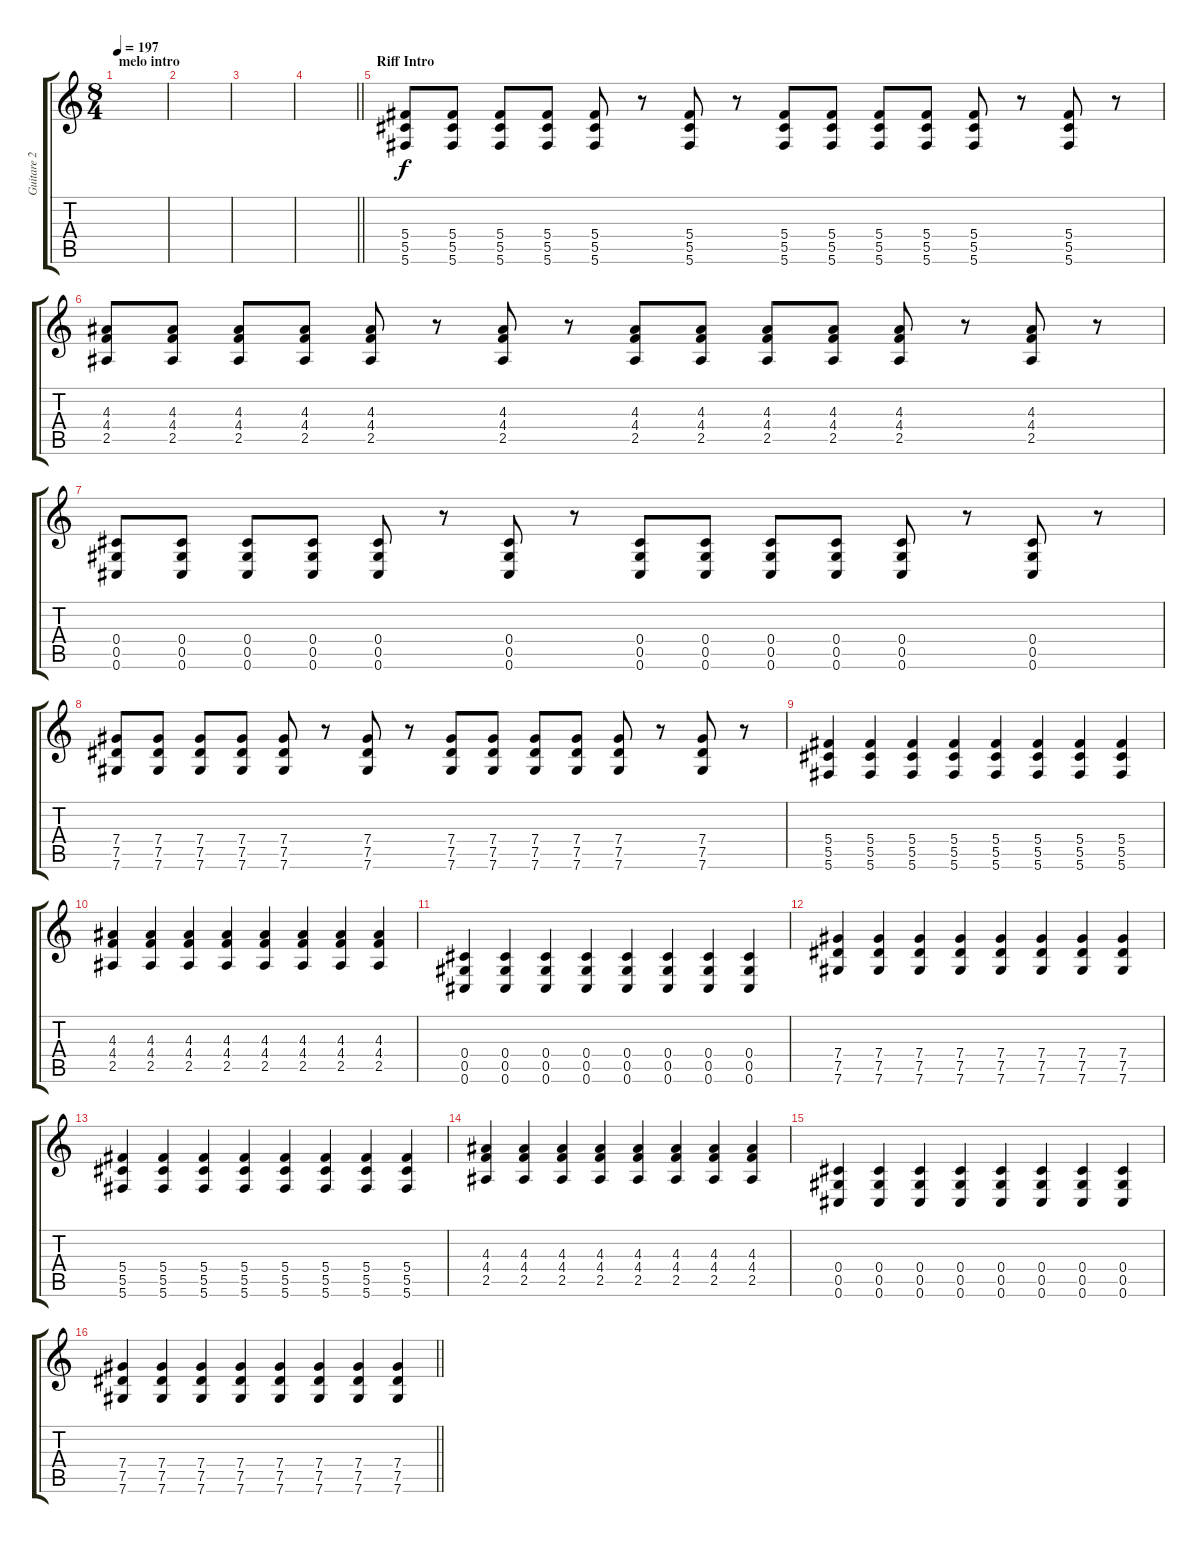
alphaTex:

\track ("Guitare 2" "Guitare 2") {instrument distortionguitar}
\staff {score tabs}
\tuning (Eb4 Bb3 Gb3 Db3 Ab2 Db2) {hide}
\ts (8 4)
\section ("" "melo intro")
\tempo 197
\clef g2
\ks c
|
|
|
\barLineRight lightlight
|
\section ("" "Riff Intro")
(5.4 5.5 5.6).8 (5.4 5.5 5.6).8 (5.4 5.5 5.6).8 (5.4 5.5 5.6).8 (5.4 5.5 5.6).8 r.8 (5.4 5.5 5.6).8 r.8 (5.4 5.5 5.6).8 (5.4 5.5 5.6).8 (5.4 5.5 5.6).8 (5.4 5.5 5.6).8 (5.4 5.5 5.6).8 r.8 (5.4 5.5 5.6).8 r.8 |
(4.3 4.4 2.5).8 (4.3 4.4 2.5).8 (4.3 4.4 2.5).8 (4.3 4.4 2.5).8 (4.3 4.4 2.5).8 r.8 (4.3 4.4 2.5).8 r.8 (4.3 4.4 2.5).8 (4.3 4.4 2.5).8 (4.3 4.4 2.5).8 (4.3 4.4 2.5).8 (4.3 4.4 2.5).8 r.8 (4.3 4.4 2.5).8 r.8 |
(0.4 0.5 0.6).8 (0.4 0.5 0.6).8 (0.4 0.5 0.6).8 (0.4 0.5 0.6).8 (0.4 0.5 0.6).8 r.8 (0.4 0.5 0.6).8 r.8 (0.4 0.5 0.6).8 (0.4 0.5 0.6).8 (0.4 0.5 0.6).8 (0.4 0.5 0.6).8 (0.4 0.5 0.6).8 r.8 (0.4 0.5 0.6).8 r.8 |
(7.4 7.5 7.6).8 (7.4 7.5 7.6).8 (7.4 7.5 7.6).8 (7.4 7.5 7.6).8 (7.4 7.5 7.6).8 r.8 (7.4 7.5 7.6).8 r.8 (7.4 7.5 7.6).8 (7.4 7.5 7.6).8 (7.4 7.5 7.6).8 (7.4 7.5 7.6).8 (7.4 7.5 7.6).8 r.8 (7.4 7.5 7.6).8 r.8 |
(5.4 5.5 5.6).4 (5.4 5.5 5.6).4 (5.4 5.5 5.6).4 (5.4 5.5 5.6).4 (5.4 5.5 5.6).4 (5.4 5.5 5.6).4 (5.4 5.5 5.6).4 (5.4 5.5 5.6).4 |
(4.3 4.4 2.5).4 (4.3 4.4 2.5).4 (4.3 4.4 2.5).4 (4.3 4.4 2.5).4 (4.3 4.4 2.5).4 (4.3 4.4 2.5).4 (4.3 4.4 2.5).4 (4.3 4.4 2.5).4 |
(0.4 0.5 0.6).4 (0.4 0.5 0.6).4 (0.4 0.5 0.6).4 (0.4 0.5 0.6).4 (0.4 0.5 0.6).4 (0.4 0.5 0.6).4 (0.4 0.5 0.6).4 (0.4 0.5 0.6).4 |
(7.4 7.5 7.6).4 (7.4 7.5 7.6).4 (7.4 7.5 7.6).4 (7.4 7.5 7.6).4 (7.4 7.5 7.6).4 (7.4 7.5 7.6).4 (7.4 7.5 7.6).4 (7.4 7.5 7.6).4 |
(5.4 5.5 5.6).4 (5.4 5.5 5.6).4 (5.4 5.5 5.6).4 (5.4 5.5 5.6).4 (5.4 5.5 5.6).4 (5.4 5.5 5.6).4 (5.4 5.5 5.6).4 (5.4 5.5 5.6).4 |
(4.3 4.4 2.5).4 (4.3 4.4 2.5).4 (4.3 4.4 2.5).4 (4.3 4.4 2.5).4 (4.3 4.4 2.5).4 (4.3 4.4 2.5).4 (4.3 4.4 2.5).4 (4.3 4.4 2.5).4 |
(0.4 0.5 0.6).4 (0.4 0.5 0.6).4 (0.4 0.5 0.6).4 (0.4 0.5 0.6).4 (0.4 0.5 0.6).4 (0.4 0.5 0.6).4 (0.4 0.5 0.6).4 (0.4 0.5 0.6).4 |
\barLineRight lightlight
(7.4 7.5 7.6).4 (7.4 7.5 7.6).4 (7.4 7.5 7.6).4 (7.4 7.5 7.6).4 (7.4 7.5 7.6).4 (7.4 7.5 7.6).4 (7.4 7.5 7.6).4 (7.4 7.5 7.6).4
